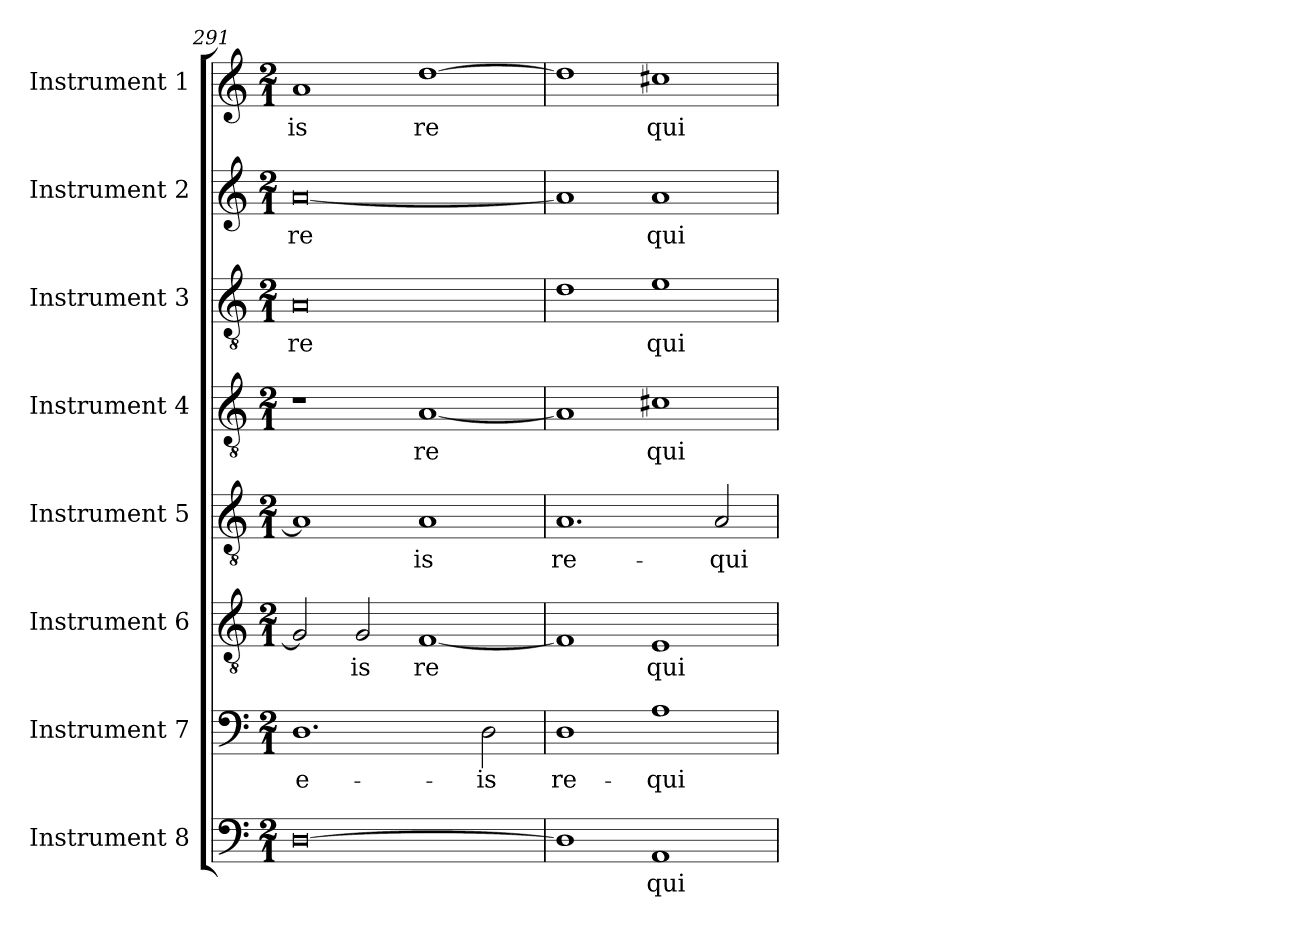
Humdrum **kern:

**kern	**text	**kern	**text	**kern	**text	**kern	**text	**kern	**text	**kern	**text	**kern	**text	**kern	**text
*part8	*part8	*part7	*part7	*part6	*part6	*part5	*part5	*part4	*part4	*part3	*part3	*part2	*part2	*part1	*part1
*staff8	*staff8	*staff7	*staff7	*staff6	*staff6	*staff5	*staff5	*staff4	*staff4	*staff3	*staff3	*staff2	*staff2	*staff1	*staff1
*I"Instrument 8	*	*I"Instrument 7	*	*I"Instrument 6	*	*I"Instrument 5	*	*I"Instrument 4	*	*I"Instrument 3	*	*I"Instrument 2	*	*I"Instrument 1	*
*clefF4	*	*clefF4	*	*clefGv2	*	*clefGv2	*	*clefGv2	*	*clefGv2	*	*clefG2	*	*clefG2	*
*k[]	*	*k[]	*	*k[]	*	*k[]	*	*k[]	*	*k[]	*	*k[]	*	*k[]	*
*C:	*	*C:	*	*C:	*	*C:	*	*C:	*	*C:	*	*C:	*	*C:	*
*M2/1	*	*M2/1	*	*M2/1	*	*M2/1	*	*M2/1	*	*M2/1	*	*M2/1	*	*M2/1	*
=291	=291	=291	=291	=291	=291	=291	=291	=291	=291	=291	=291	=291	=291	=291	=291
!	!LO:LY:b:cj	!	!LO:LY:b:cj	!	!LO:LY:b:cj	!	!LO:LY:b:cj	!	!	!	!LO:LY:b:cj	!	!LO:LY:b:cj	!	!LO:LY:b:cj
[>0D	--	1.D	e-	2G/]	--	1A]	--	1r	.	0A	re-	[<0a	re-	1a	-is
!	!	!	!	!	!LO:LY:b:cj	!	!	!	!	!	!	!	!	!	!
.	.	.	.	2G/	-is	.	.	.	.	.	.	.	.	.	.
!	!	!	!	!	!LO:LY:b:cj	!	!LO:LY:b:cj	!	!LO:LY:b:cj	!	!	!	!	!	!LO:LY:b:cj
.	.	.	.	[<1F	re-	1A	-is	[<1A	re-	.	.	.	.	[>1dd	re-
!	!	!	!LO:LY:b:cj	!	!	!	!	!	!	!	!	!	!	!	!
.	.	2D\	-is	.	.	.	.	.	.	.	.	.	.	.	.
=292	=292	=292	=292	=292	=292	=292	=292	=292	=292	=292	=292	=292	=292	=292	=292
!	!LO:LY:b:cj	!	!LO:LY:b:cj	!	!LO:LY:b:cj	!	!LO:LY:b:cj	!	!LO:LY:b:cj	!	!LO:LY:b:cj	!	!LO:LY:b:cj	!	!LO:LY:b:cj
1D]	--	1D	re-	1F]	--	1.A	re-	1A]	--	1d	--	1a]	--	1dd]	--
!	!LO:LY:b:cj	!	!LO:LY:b:cj	!	!LO:LY:b:cj	!	!	!	!LO:LY:b:cj	!	!LO:LY:b:cj	!	!LO:LY:b:cj	!	!LO:LY:b:cj
1AA	-qui-	1A	-qui-	1E	-qui-	.	.	1c#X	-qui-	1e	-qui-	1a	-qui-	1cc#X	-qui-
!	!	!	!	!	!	!	!LO:LY:b:cj	!	!	!	!	!	!	!	!
.	.	.	.	.	.	2A/	-qui-	.	.	.	.	.	.	.	.
=	=	=	=	=	=	=	=	=	=	=	=	=	=	=	=
*-	*-	*-	*-	*-	*-	*-	*-	*-	*-	*-	*-	*-	*-	*-	*-
